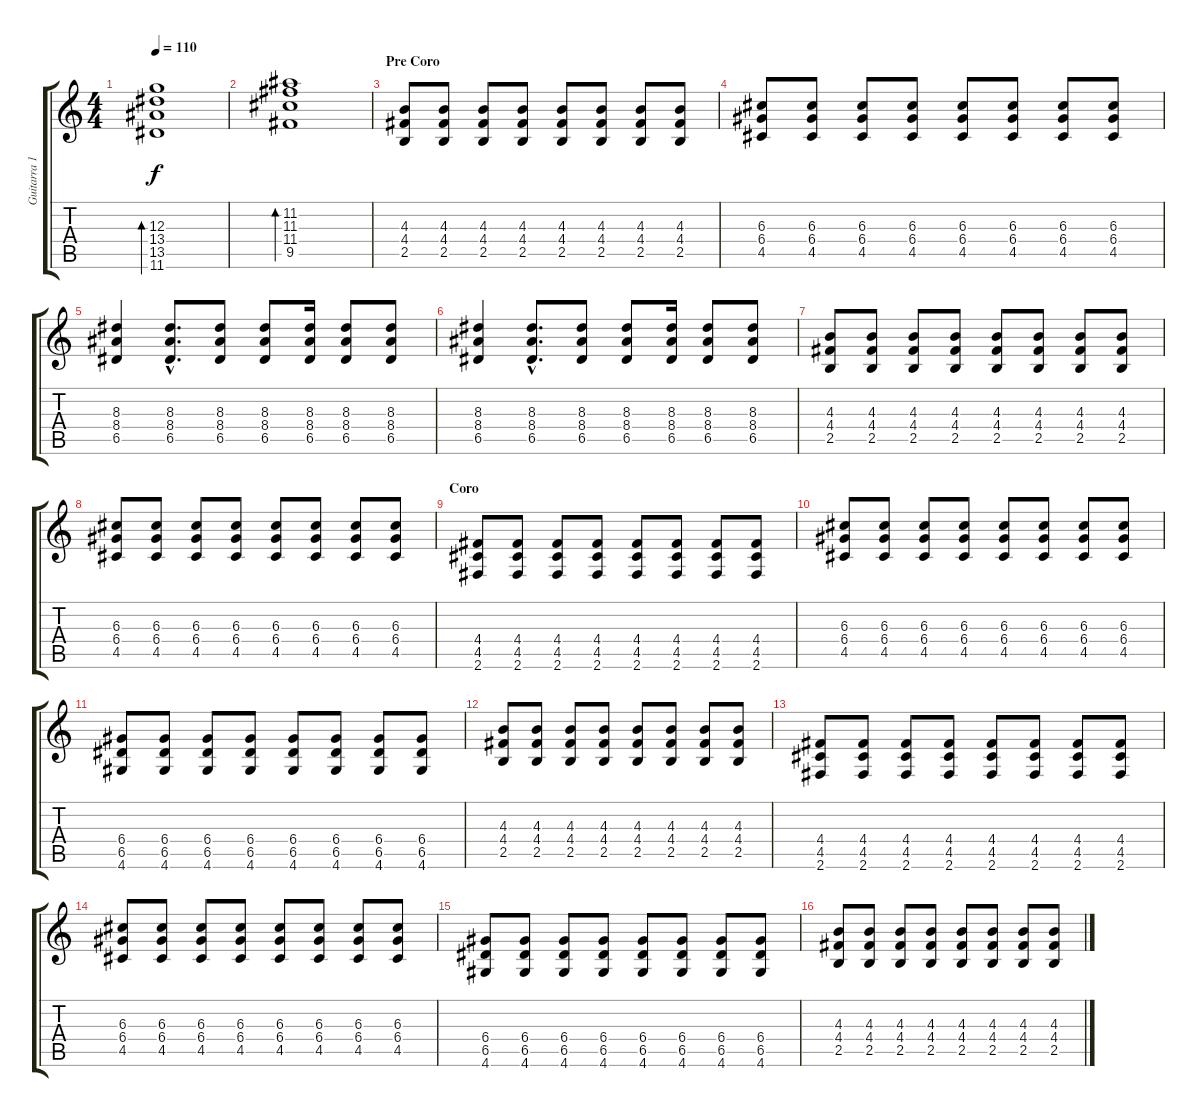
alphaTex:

\track ("Guitarra 1" "Guitarra 1") {instrument electricguitarclean}
\staff {score tabs}
\tuning (E4 B3 G3 D3 A2 E2) {hide}
\ts (4 4)
\tempo 110
\clef g2
\ks c
(12.3 13.4 13.5 11.6).1{bd 240 dy f} |
(11.2 11.3 11.4 9.5).1{bd 240} |
\section ("" "Pre Coro")
(4.3 4.4 2.5).8 (4.3 4.4 2.5).8 (4.3 4.4 2.5).8 (4.3 4.4 2.5).8 (4.3 4.4 2.5).8 (4.3 4.4 2.5).8 (4.3 4.4 2.5).8 (4.3 4.4 2.5).8 |
(6.3 6.4 4.5).8 (6.3 6.4 4.5).8 (6.3 6.4 4.5).8 (6.3 6.4 4.5).8 (6.3 6.4 4.5).8 (6.3 6.4 4.5).8 (6.3 6.4 4.5).8 (6.3 6.4 4.5).8 |
(8.3 8.4 6.5).4 (8.3{hac} 8.4{hac} 6.5{hac}).8{d} (8.3 8.4 6.5).8 (8.3 8.4 6.5).8 (8.3 8.4 6.5).16 (8.3 8.4 6.5).8 (8.3 8.4 6.5).8 |
(8.3 8.4 6.5).4 (8.3{hac} 8.4{hac} 6.5{hac}).8{d} (8.3 8.4 6.5).8 (8.3 8.4 6.5).8 (8.3 8.4 6.5).16 (8.3 8.4 6.5).8 (8.3 8.4 6.5).8 |
(4.3 4.4 2.5).8 (4.3 4.4 2.5).8 (4.3 4.4 2.5).8 (4.3 4.4 2.5).8 (4.3 4.4 2.5).8 (4.3 4.4 2.5).8 (4.3 4.4 2.5).8 (4.3 4.4 2.5).8 |
(6.3 6.4 4.5).8 (6.3 6.4 4.5).8 (6.3 6.4 4.5).8 (6.3 6.4 4.5).8 (6.3 6.4 4.5).8 (6.3 6.4 4.5).8 (6.3 6.4 4.5).8 (6.3 6.4 4.5).8 |
\section ("" "Coro")
(4.4 4.5 2.6).8 (4.4 4.5 2.6).8 (4.4 4.5 2.6).8 (4.4 4.5 2.6).8 (4.4 4.5 2.6).8 (4.4 4.5 2.6).8 (4.4 4.5 2.6).8 (4.4 4.5 2.6).8 |
(6.3 6.4 4.5).8 (6.3 6.4 4.5).8 (6.3 6.4 4.5).8 (6.3 6.4 4.5).8 (6.3 6.4 4.5).8 (6.3 6.4 4.5).8 (6.3 6.4 4.5).8 (6.3 6.4 4.5).8 |
(6.4 6.5 4.6).8 (6.4 6.5 4.6).8 (6.4 6.5 4.6).8 (6.4 6.5 4.6).8 (6.4 6.5 4.6).8 (6.4 6.5 4.6).8 (6.4 6.5 4.6).8 (6.4 6.5 4.6).8 |
(4.3 4.4 2.5).8 (4.3 4.4 2.5).8 (4.3 4.4 2.5).8 (4.3 4.4 2.5).8 (4.3 4.4 2.5).8 (4.3 4.4 2.5).8 (4.3 4.4 2.5).8 (4.3 4.4 2.5).8 |
(4.4 4.5 2.6).8 (4.4 4.5 2.6).8 (4.4 4.5 2.6).8 (4.4 4.5 2.6).8 (4.4 4.5 2.6).8 (4.4 4.5 2.6).8 (4.4 4.5 2.6).8 (4.4 4.5 2.6).8 |
(6.3 6.4 4.5).8 (6.3 6.4 4.5).8 (6.3 6.4 4.5).8 (6.3 6.4 4.5).8 (6.3 6.4 4.5).8 (6.3 6.4 4.5).8 (6.3 6.4 4.5).8 (6.3 6.4 4.5).8 |
(6.4 6.5 4.6).8 (6.4 6.5 4.6).8 (6.4 6.5 4.6).8 (6.4 6.5 4.6).8 (6.4 6.5 4.6).8 (6.4 6.5 4.6).8 (6.4 6.5 4.6).8 (6.4 6.5 4.6).8 |
(4.3 4.4 2.5).8 (4.3 4.4 2.5).8 (4.3 4.4 2.5).8 (4.3 4.4 2.5).8 (4.3 4.4 2.5).8 (4.3 4.4 2.5).8 (4.3 4.4 2.5).8 (4.3 4.4 2.5).8
